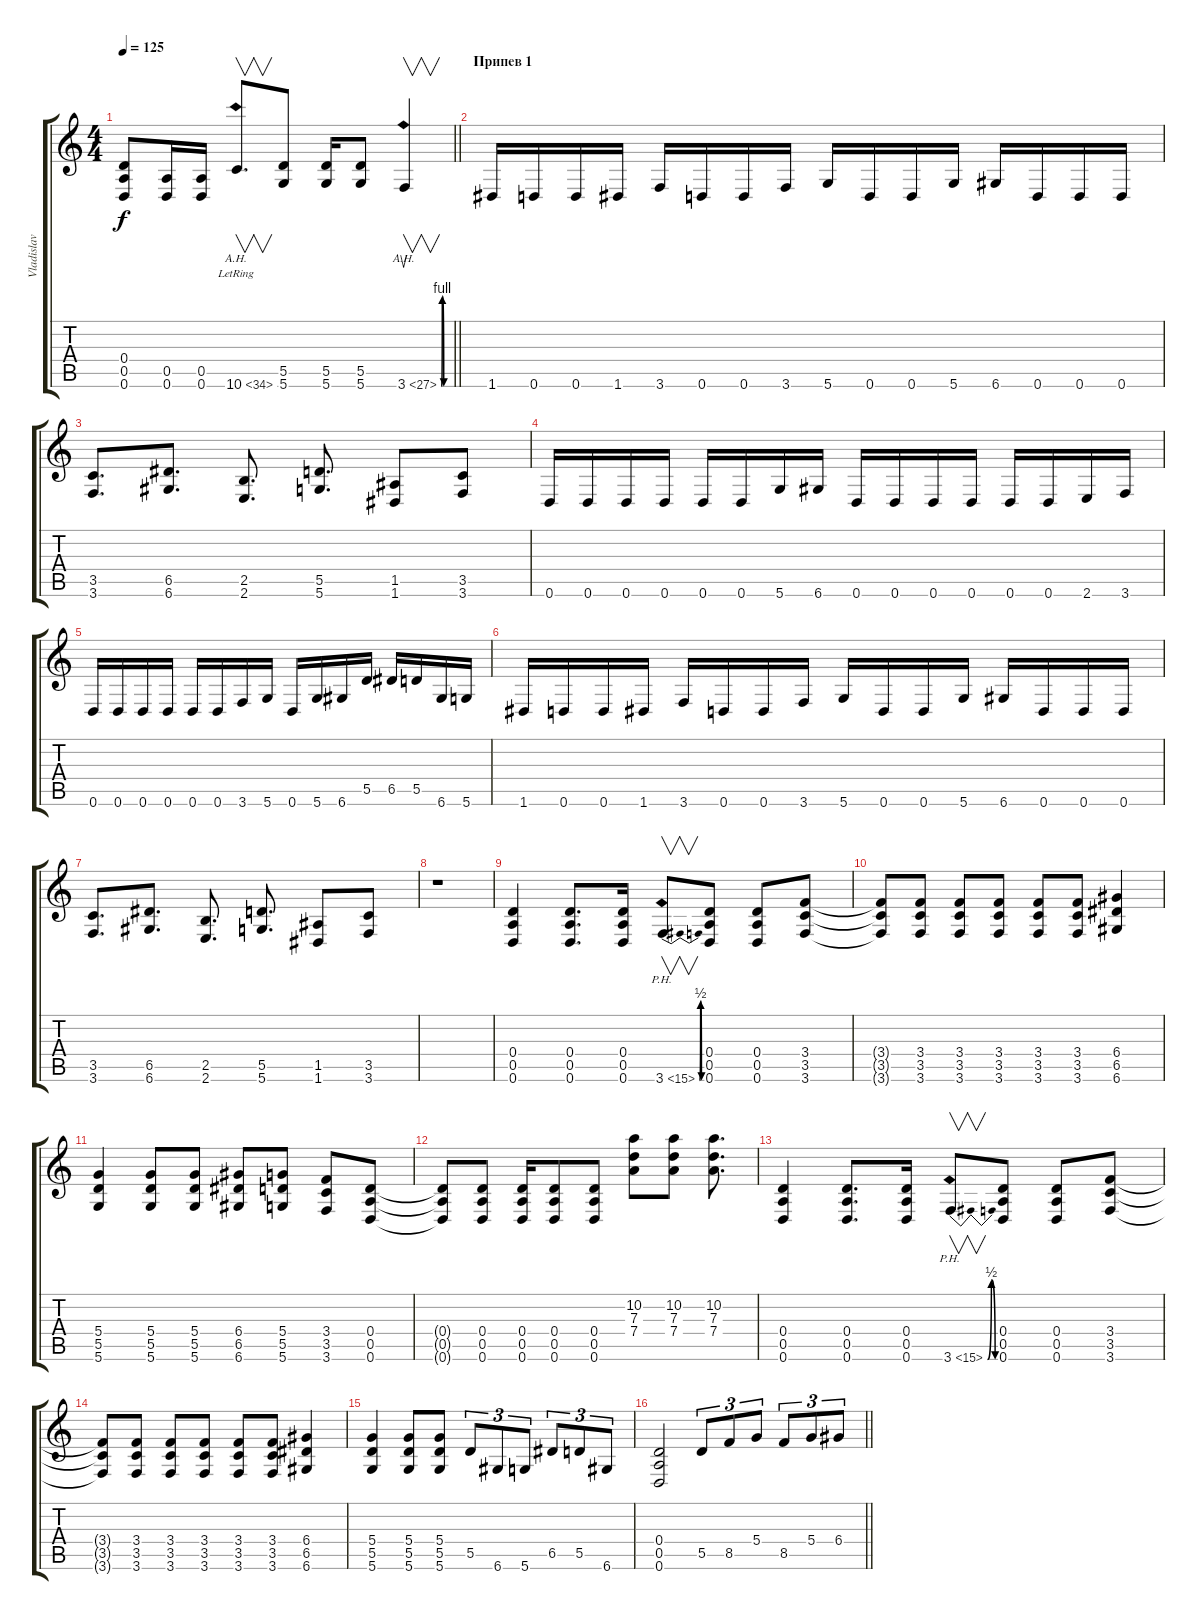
\track ("Vladislav Nickson" "Vladislav ") {instrument overdrivenguitar}
\staff {score tabs}
\tuning (E4 B3 G3 D3 A2 D2) {hide}
\ts (4 4)
\tempo 125
\clef g2
\barLineRight lightlight
\ks c
(0.4 0.5 0.6).8{dy f} (0.5 0.6).16 (0.5 0.6).16 10.6{ah 24 lr}.8{v d} (5.5 5.6).8 (5.5 5.6).16 (5.5 5.6).8 3.6{be (custom 0 0 5 4 15 0 60 0) ah 24}.4{v su} |
\section ("" "Припев 1")
1.6.16 0.6.16 0.6.16 1.6.16 3.6.16 0.6.16 0.6.16 3.6.16 5.6.16 0.6.16 0.6.16 5.6.16 6.6.16 0.6.16 0.6.16 0.6.16 |
(3.5 3.6).8{d} (6.5 6.6).8{d} (2.5 2.6).8{d} (5.5 5.6).8{d} (1.5 1.6).8 (3.5 3.6).8 |
0.6.16 0.6.16 0.6.16 0.6.16 0.6.16 0.6.16 5.6.16 6.6.16 0.6.16 0.6.16 0.6.16 0.6.16 0.6.16 0.6.16 2.6.16 3.6.16 |
0.6.16 0.6.16 0.6.16 0.6.16 0.6.16 0.6.16 3.6.16 5.6.16 0.6.16 5.6.16 6.6.16 5.5.16 6.5.16 5.5.16 6.6.16 5.6.16 |
1.6.16 0.6.16 0.6.16 1.6.16 3.6.16 0.6.16 0.6.16 3.6.16 5.6.16 0.6.16 0.6.16 5.6.16 6.6.16 0.6.16 0.6.16 0.6.16 |
(3.5 3.6).8{d} (6.5 6.6).8{d} (2.5 2.6).8{d} (5.5 5.6).8{d} (1.5 1.6).8 (3.5 3.6).8 |
r.1 |
(0.4 0.5 0.6).4 (0.4 0.5 0.6).8{d} (0.4 0.5 0.6).16 3.6{be (bendrelease 0 0 15 2 15 2 60 0) ph 12}.8{v} (0.4 0.5 0.6).8 (0.4 0.5 0.6).8 (3.4 3.5 3.6).8 |
(3.4{t} 3.5{t} 3.6{t}).8 (3.4 3.5 3.6).8 (3.4 3.5 3.6).8 (3.4 3.5 3.6).8 (3.4 3.5 3.6).8 (3.4 3.5 3.6).8 (6.4 6.5 6.6).4 |
(5.4 5.5 5.6).4 (5.4 5.5 5.6).8 (5.4 5.5 5.6).8 (6.4 6.5 6.6).8 (5.4 5.5 5.6).8 (3.4 3.5 3.6).8 (0.4 0.5 0.6).8 |
(0.4{t} 0.5{t} 0.6{t}).8 (0.4 0.5 0.6).8 (0.4 0.5 0.6).16 (0.4 0.5 0.6).8 (0.4 0.5 0.6).8 (10.2 7.3 7.4).8 (10.2 7.3 7.4).8 (10.2 7.3 7.4).8{d} |
(0.4 0.5 0.6).4 (0.4 0.5 0.6).8{d} (0.4 0.5 0.6).16 3.6{be (bendrelease 0 0 15 2 15 2 60 0) ph 12}.8{v} (0.4 0.5 0.6).8 (0.4 0.5 0.6).8 (3.4 3.5 3.6).8 |
(3.4{t} 3.5{t} 3.6{t}).8 (3.4 3.5 3.6).8 (3.4 3.5 3.6).8 (3.4 3.5 3.6).8 (3.4 3.5 3.6).8 (3.4 3.5 3.6).8 (6.4 6.5 6.6).4 |
(5.4 5.5 5.6).4 (5.4 5.5 5.6).8 (5.4 5.5 5.6).8 5.5.8{tu (3 2)} 6.6.8{tu (3 2)} 5.6.8{tu (3 2)} 6.5.8{tu (3 2)} 5.5.8{tu (3 2)} 6.6.8{tu (3 2)} |
\barLineRight lightlight
(0.4 0.5 0.6).2 5.5.8{tu (3 2)} 8.5.8{tu (3 2)} 5.4.8{tu (3 2)} 8.5.8{tu (3 2)} 5.4.8{tu (3 2)} 6.4.8{tu (3 2)}
